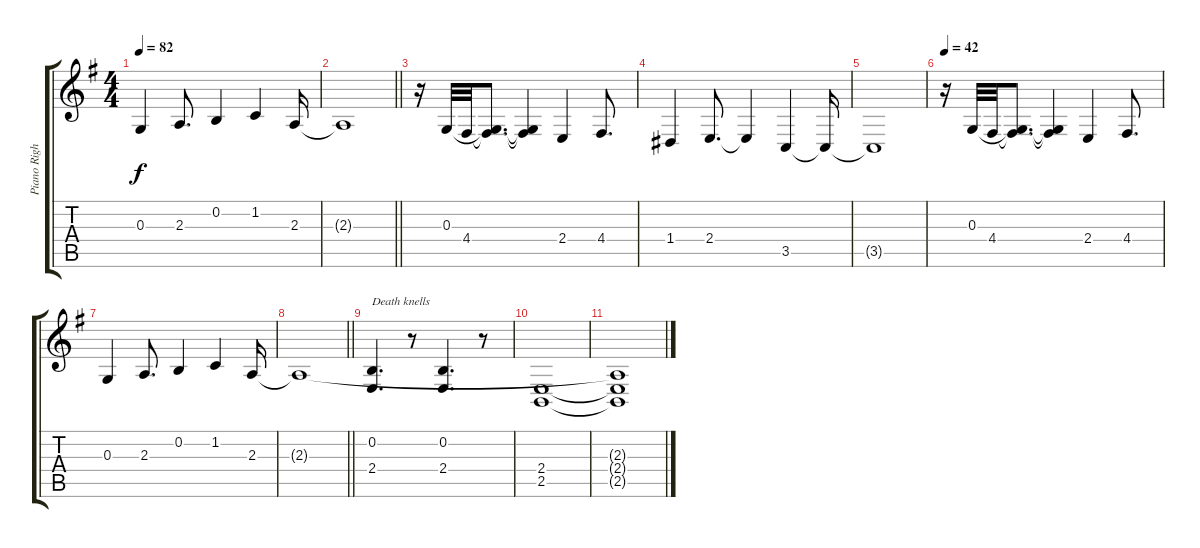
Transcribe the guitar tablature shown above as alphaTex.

\track ("Piano Right Standard" "Piano Righ") {instrument acousticgrandpiano}
\staff {score tabs}
\tuning (E4 B3 G3 D3 A2 E2) {hide}
\ts (4 4)
\tempo 82
\clef g2
\ks eminor
0.3.4{dy f} 2.3.8{d} 0.2.4 1.2.4 2.3.16 |
\barLineRight lightlight
2.3{t}.1 |
r.16 0.3.32 4.4.32 (0.3{t} 4.4{t}).8{d} (0.3{t} 4.4{t}).4 2.4.4 4.4.8{d} |
1.4.4 2.4.8{d} 2.4{t}.4 3.5.4 3.5{t}.16 |
3.5{t}.1 |
\tempo 42
r.16 0.3.32 4.4.32 (0.3{t} 4.4{t}).8{d} (0.3{t} 4.4{t}).4 2.4.4 4.4.8{d} |
0.3.4 2.3.8{d} 0.2.4 1.2.4 2.3.16 |
\barLineRight lightlight
2.3{t}.1 |
(0.2 2.4).4{d txt "Death knells"} r.8 (0.2 2.4).4{d} r.8 |
(2.4 2.5).1 |
(2.3{t} 2.4{t} 2.5{t}).1
